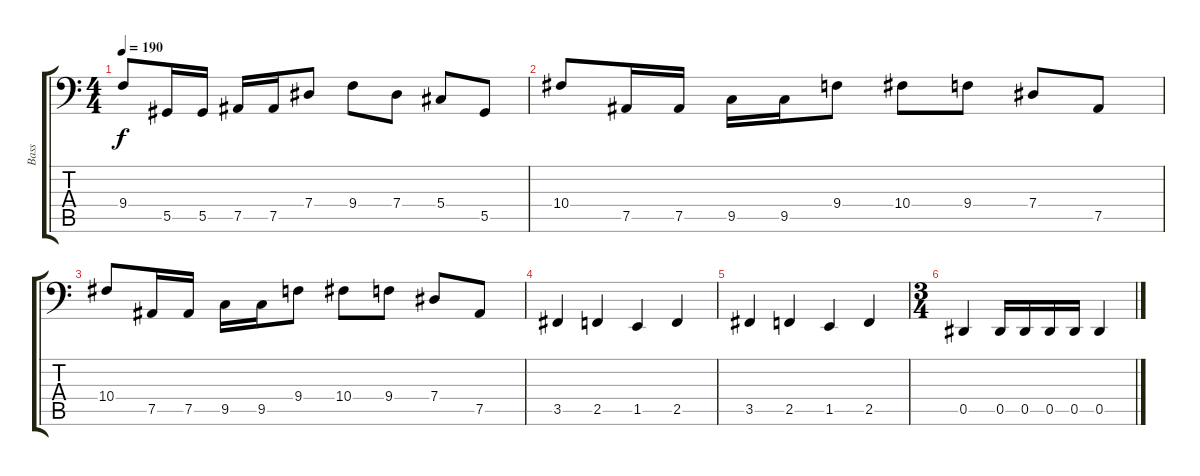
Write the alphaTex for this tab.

\track ("Bass" "Bass") {instrument electricbassfinger}
\staff {score tabs}
\tuning (B2 Gb2 Db2 Ab1 Eb1 Bb0) {hide}
\ts (4 4)
\tempo 190
\clef f4
\ks c
9.4.8{dy f} 5.5.16 5.5.16 7.5.16 7.5.16 7.4.8 9.4.8 7.4.8 5.4.8 5.5.8 |
10.4.8 7.5.16 7.5.16 9.5.16 9.5.16 9.4.8 10.4.8 9.4.8 7.4.8 7.5.8 |
10.4.8 7.5.16 7.5.16 9.5.16 9.5.16 9.4.8 10.4.8 9.4.8 7.4.8 7.5.8 |
3.5.4 2.5.4 1.5.4 2.5.4 |
3.5.4 2.5.4 1.5.4 2.5.4 |
\ts (3 4)
0.5.4 0.5.16 0.5.16 0.5.16 0.5.16 0.5.4
